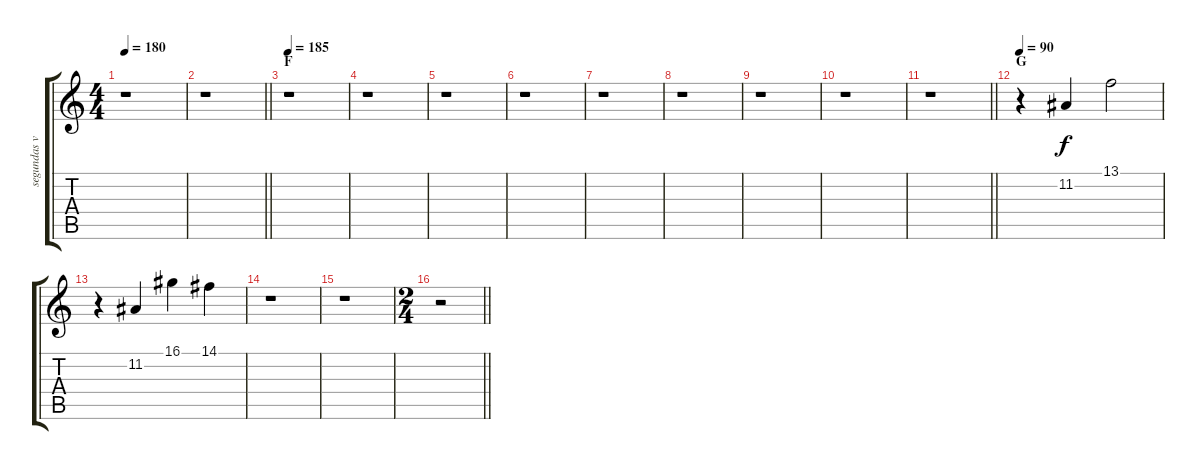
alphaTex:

\track ("segundas voces(altas)" "segundas v") {instrument lead6voice}
\staff {score tabs}
\tuning (E4 B3 G3 D3 A2 E2) {hide}
\ts (4 4)
\tempo 180
\clef g2
\ks c
r.1{dy f} |
\barLineRight lightlight
r.1 |
\section ("" "F")
\tempo 185
r.1 |
r.1 |
r.1 |
r.1 |
r.1 |
r.1 |
r.1 |
r.1 |
\barLineRight lightlight
r.1 |
\section ("" "G")
\tempo 90
r.4 11.2.4 13.1.2 |
r.4 11.2.4 16.1.4 14.1.4 |
r.1 |
r.1 |
\ts (2 4)
\barLineRight lightlight
r.2
